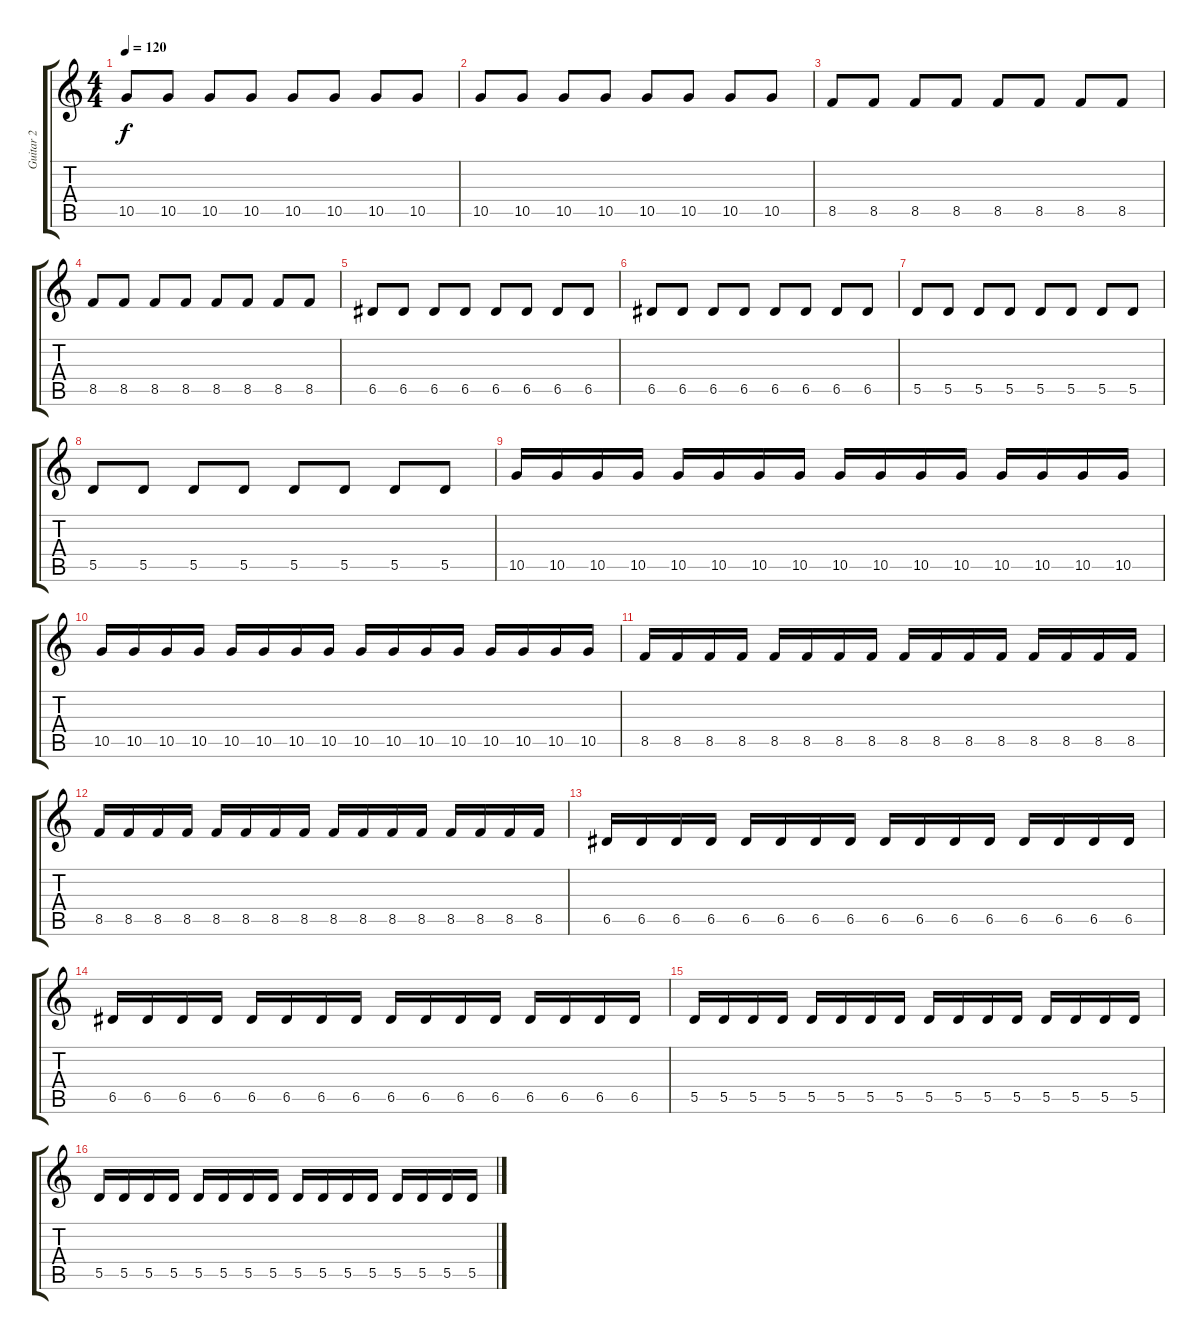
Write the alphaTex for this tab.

\track ("Guitar 2" "Guitar 2") {instrument distortionguitar}
\staff {score tabs}
\tuning (E4 B3 G3 D3 A2 E2) {hide}
\ts (4 4)
\tempo 120
\clef g2
\ks c
10.5.8{dy f instrument distortionguitar} 10.5.8 10.5.8 10.5.8 10.5.8 10.5.8 10.5.8 10.5.8 |
10.5.8 10.5.8 10.5.8 10.5.8 10.5.8 10.5.8 10.5.8 10.5.8 |
8.5.8 8.5.8 8.5.8 8.5.8 8.5.8 8.5.8 8.5.8 8.5.8 |
8.5.8 8.5.8 8.5.8 8.5.8 8.5.8 8.5.8 8.5.8 8.5.8 |
6.5.8 6.5.8 6.5.8 6.5.8 6.5.8 6.5.8 6.5.8 6.5.8 |
6.5.8 6.5.8 6.5.8 6.5.8 6.5.8 6.5.8 6.5.8 6.5.8 |
5.5.8 5.5.8 5.5.8 5.5.8 5.5.8 5.5.8 5.5.8 5.5.8 |
5.5.8 5.5.8 5.5.8 5.5.8 5.5.8 5.5.8 5.5.8 5.5.8 |
10.5.16 10.5.16 10.5.16 10.5.16 10.5.16 10.5.16 10.5.16 10.5.16 10.5.16 10.5.16 10.5.16 10.5.16 10.5.16 10.5.16 10.5.16 10.5.16 |
10.5.16 10.5.16 10.5.16 10.5.16 10.5.16 10.5.16 10.5.16 10.5.16 10.5.16 10.5.16 10.5.16 10.5.16 10.5.16 10.5.16 10.5.16 10.5.16 |
8.5.16 8.5.16 8.5.16 8.5.16 8.5.16 8.5.16 8.5.16 8.5.16 8.5.16 8.5.16 8.5.16 8.5.16 8.5.16 8.5.16 8.5.16 8.5.16 |
8.5.16 8.5.16 8.5.16 8.5.16 8.5.16 8.5.16 8.5.16 8.5.16 8.5.16 8.5.16 8.5.16 8.5.16 8.5.16 8.5.16 8.5.16 8.5.16 |
6.5.16 6.5.16 6.5.16 6.5.16 6.5.16 6.5.16 6.5.16 6.5.16 6.5.16 6.5.16 6.5.16 6.5.16 6.5.16 6.5.16 6.5.16 6.5.16 |
6.5.16 6.5.16 6.5.16 6.5.16 6.5.16 6.5.16 6.5.16 6.5.16 6.5.16 6.5.16 6.5.16 6.5.16 6.5.16 6.5.16 6.5.16 6.5.16 |
5.5.16 5.5.16 5.5.16 5.5.16 5.5.16 5.5.16 5.5.16 5.5.16 5.5.16 5.5.16 5.5.16 5.5.16 5.5.16 5.5.16 5.5.16 5.5.16 |
5.5.16 5.5.16 5.5.16 5.5.16 5.5.16 5.5.16 5.5.16 5.5.16 5.5.16 5.5.16 5.5.16 5.5.16 5.5.16 5.5.16 5.5.16 5.5.16
